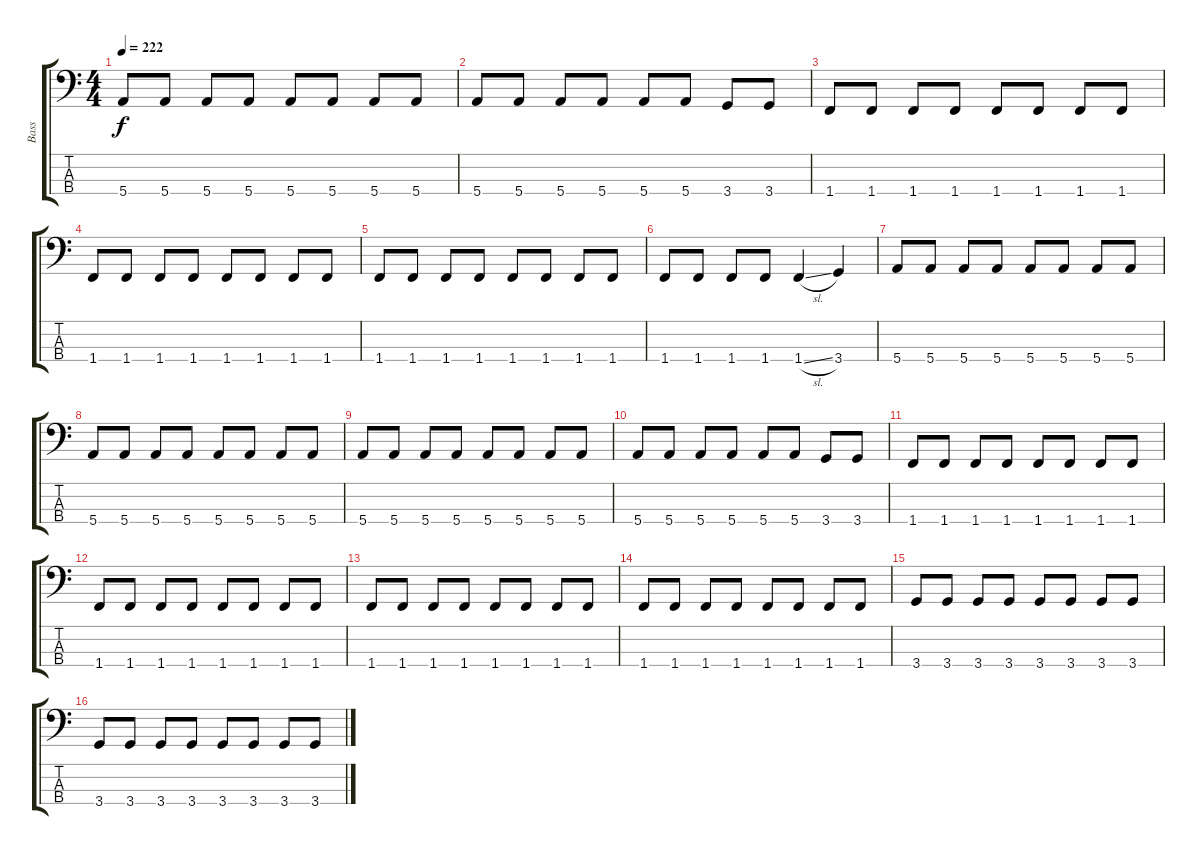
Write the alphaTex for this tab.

\track ("Bass" "Bass") {instrument electricbassfinger}
\staff {score tabs}
\tuning (G2 D2 A1 E1) {hide}
\ts (4 4)
\tempo 222
\clef f4
\ks c
5.4.8{dy f} 5.4.8 5.4.8 5.4.8 5.4.8 5.4.8 5.4.8 5.4.8 |
5.4.8 5.4.8 5.4.8 5.4.8 5.4.8 5.4.8 3.4.8 3.4.8 |
1.4.8 1.4.8 1.4.8 1.4.8 1.4.8 1.4.8 1.4.8 1.4.8 |
1.4.8 1.4.8 1.4.8 1.4.8 1.4.8 1.4.8 1.4.8 1.4.8 |
1.4.8 1.4.8 1.4.8 1.4.8 1.4.8 1.4.8 1.4.8 1.4.8 |
1.4.8 1.4.8 1.4.8 1.4.8 1.4{sl}.4 3.4.4 |
5.4.8 5.4.8 5.4.8 5.4.8 5.4.8 5.4.8 5.4.8 5.4.8 |
5.4.8 5.4.8 5.4.8 5.4.8 5.4.8 5.4.8 5.4.8 5.4.8 |
5.4.8 5.4.8 5.4.8 5.4.8 5.4.8 5.4.8 5.4.8 5.4.8 |
5.4.8 5.4.8 5.4.8 5.4.8 5.4.8 5.4.8 3.4.8 3.4.8 |
1.4.8 1.4.8 1.4.8 1.4.8 1.4.8 1.4.8 1.4.8 1.4.8 |
1.4.8 1.4.8 1.4.8 1.4.8 1.4.8 1.4.8 1.4.8 1.4.8 |
1.4.8 1.4.8 1.4.8 1.4.8 1.4.8 1.4.8 1.4.8 1.4.8 |
1.4.8 1.4.8 1.4.8 1.4.8 1.4.8 1.4.8 1.4.8 1.4.8 |
3.4.8 3.4.8 3.4.8 3.4.8 3.4.8 3.4.8 3.4.8 3.4.8 |
3.4.8 3.4.8 3.4.8 3.4.8 3.4.8 3.4.8 3.4.8 3.4.8
